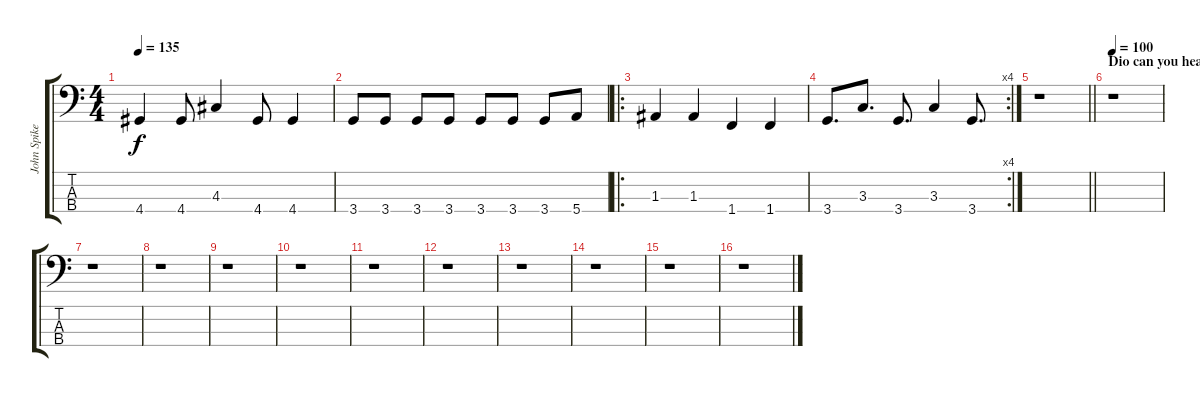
\track ("John Spiker" "John Spike") {instrument electricbassfinger}
\staff {score tabs}
\tuning (G2 D2 A1 E1) {hide}
\ts (4 4)
\tempo 135
\clef f4
\ks c
4.4.4{dy f} 4.4.8 4.3.4 4.4.8 4.4.4 |
3.4.8 3.4.8 3.4.8 3.4.8 3.4.8 3.4.8 3.4.8 5.4.8 |
\ro
1.3.4 1.3.4 1.4.4 1.4.4 |
\rc 4
3.4.8{d} 3.3.8{d} 3.4.8{d} 3.3.4 3.4.8{d} |
\barLineRight lightlight
r.1 |
\section ("" "Dio can you hear me?")
\tempo 100
r.1 |
r.1 |
r.1 |
r.1 |
r.1 |
r.1 |
r.1 |
r.1 |
r.1 |
r.1 |
r.1
